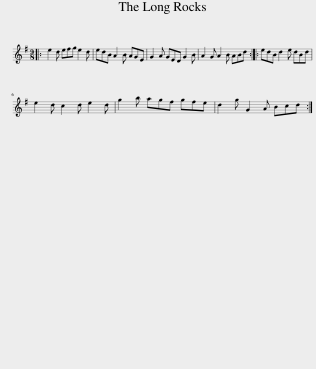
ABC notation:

X:1
L:1/8
M:9/8
I:linebreak $
K:G
V:1 treble
V:1
|: e2 d efg e2 d | edB A2 B AGE | G2 A GED G2 B | A2 G A2 B ABd :: edB d2 e dBd |$ %5
 e2 d c2 d e2 d | g2 b agf gfe | d2 g G2 A Bcd :| %8
